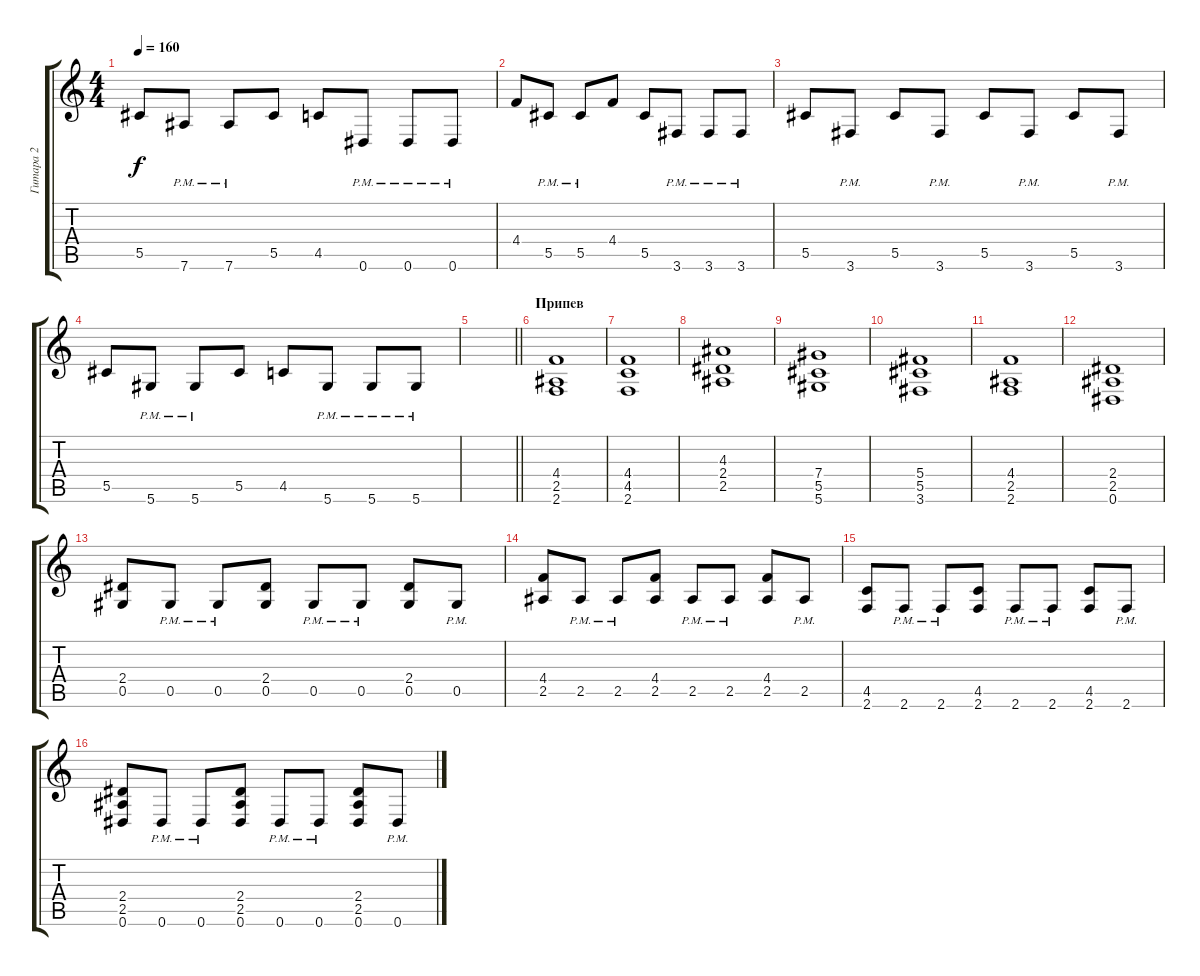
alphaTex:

\track ("Гитара 2" "Гитара 2") {instrument distortionguitar}
\staff {score tabs}
\tuning (Eb4 Bb3 Gb3 Db3 Ab2 Eb2) {hide}
\ts (4 4)
\tempo 160
\clef g2
\ks c
5.5.8{dy f} 7.6{pm}.8 7.6{pm}.8 5.5.8 4.5.8 0.6{pm}.8 0.6{pm}.8 0.6{pm}.8 |
4.4.8 5.5{pm}.8 5.5{pm}.8 4.4.8 5.5.8 3.6{pm}.8 3.6{pm}.8 3.6{pm}.8 |
5.5.8 3.6{pm}.8 5.5.8 3.6{pm}.8 5.5.8 3.6{pm}.8 5.5.8 3.6{pm}.8 |
5.5.8 5.6{pm}.8 5.6{pm}.8 5.5.8 4.5.8 5.6{pm}.8 5.6{pm}.8 5.6{pm}.8 |
\barLineRight lightlight
|
\section ("" "Припев")
(4.4 2.5 2.6).1 |
(4.4 4.5 2.6).1 |
(4.3 2.4 2.5).1 |
(7.4 5.5 5.6).1 |
(5.4 5.5 3.6).1 |
(4.4 2.5 2.6).1 |
(2.4 2.5 0.6).1 |
(2.4 0.5).8 0.5{pm}.8 0.5{pm}.8 (2.4 0.5).8 0.5{pm}.8 0.5{pm}.8 (2.4 0.5).8 0.5{pm}.8 |
(4.4 2.5).8 2.5{pm}.8 2.5{pm}.8 (4.4 2.5).8 2.5{pm}.8 2.5{pm}.8 (4.4 2.5).8 2.5{pm}.8 |
(4.5 2.6).8 2.6{pm}.8 2.6{pm}.8 (4.5 2.6).8 2.6{pm}.8 2.6{pm}.8 (4.5 2.6).8 2.6{pm}.8 |
(2.4 2.5 0.6).8 0.6{pm}.8 0.6{pm}.8 (2.4 2.5 0.6).8 0.6{pm}.8 0.6{pm}.8 (2.4 2.5 0.6).8 0.6{pm}.8
